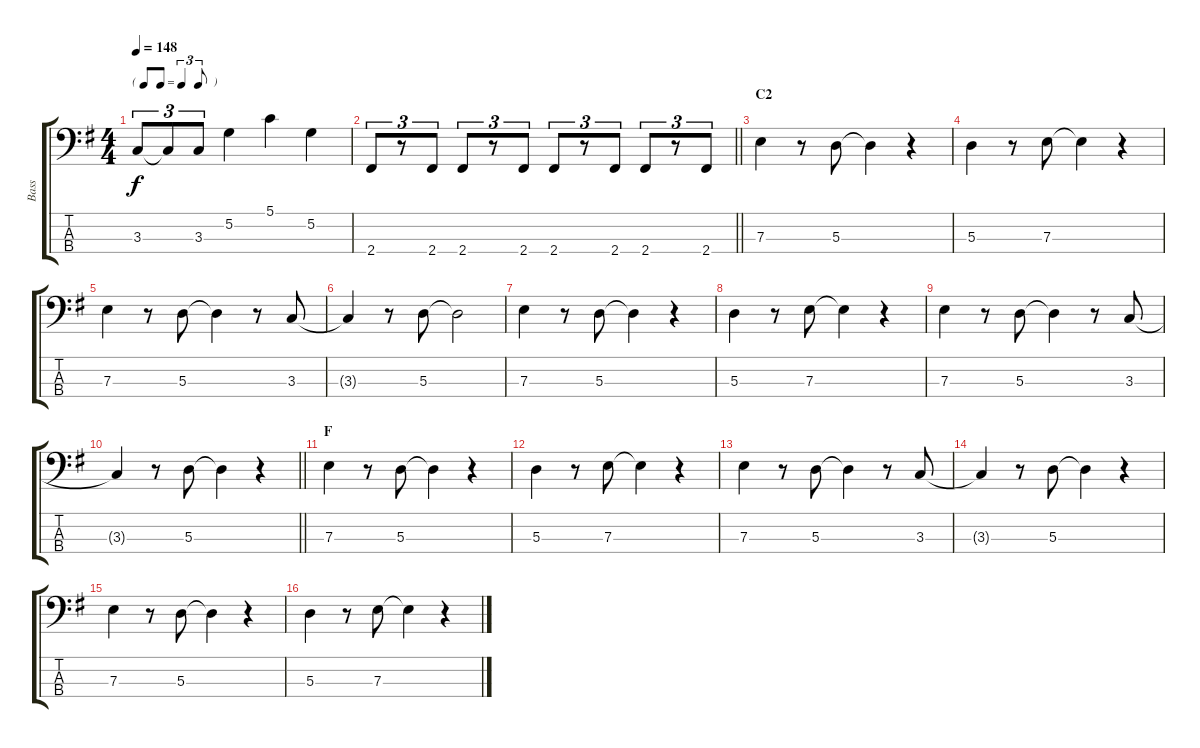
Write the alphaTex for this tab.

\track ("Bass" "Bass") {instrument electricbasspick}
\staff {score tabs}
\tuning (G2 D2 A1 E1) {hide}
\ts (4 4)
\tf triplet8th
\tempo 148
\clef f4
\ks g
3.3.8{tu (3 2) dy f} 3.3{t}.8{tu (3 2)} 3.3.8{tu (3 2)} 5.2.4 5.1.4 5.2.4 |
\barLineRight lightlight
2.4.8{tu (3 2)} r.8{tu (3 2)} 2.4.8{tu (3 2)} 2.4.8{tu (3 2)} r.8{tu (3 2)} 2.4.8{tu (3 2)} 2.4.8{tu (3 2)} r.8{tu (3 2)} 2.4.8{tu (3 2)} 2.4.8{tu (3 2)} r.8{tu (3 2)} 2.4.8{tu (3 2)} |
\section ("" "C2")
7.3.4 r.8 5.3.8 5.3{t}.4 r.4 |
5.3.4 r.8 7.3.8 7.3{t}.4 r.4 |
7.3.4 r.8 5.3.8 5.3{t}.4 r.8 3.3.8 |
3.3{t}.4 r.8 5.3.8 5.3{t}.2 |
7.3.4 r.8 5.3.8 5.3{t}.4 r.4 |
5.3.4 r.8 7.3.8 7.3{t}.4 r.4 |
7.3.4 r.8 5.3.8 5.3{t}.4 r.8 3.3.8 |
\barLineRight lightlight
3.3{t}.4 r.8 5.3.8 5.3{t}.4 r.4 |
\section ("" "F")
7.3.4 r.8 5.3.8 5.3{t}.4 r.4 |
5.3.4 r.8 7.3.8 7.3{t}.4 r.4 |
7.3.4 r.8 5.3.8 5.3{t}.4 r.8 3.3.8 |
3.3{t}.4 r.8 5.3.8 5.3{t}.4 r.4 |
7.3.4 r.8 5.3.8 5.3{t}.4 r.4 |
5.3.4 r.8 7.3.8 7.3{t}.4 r.4
